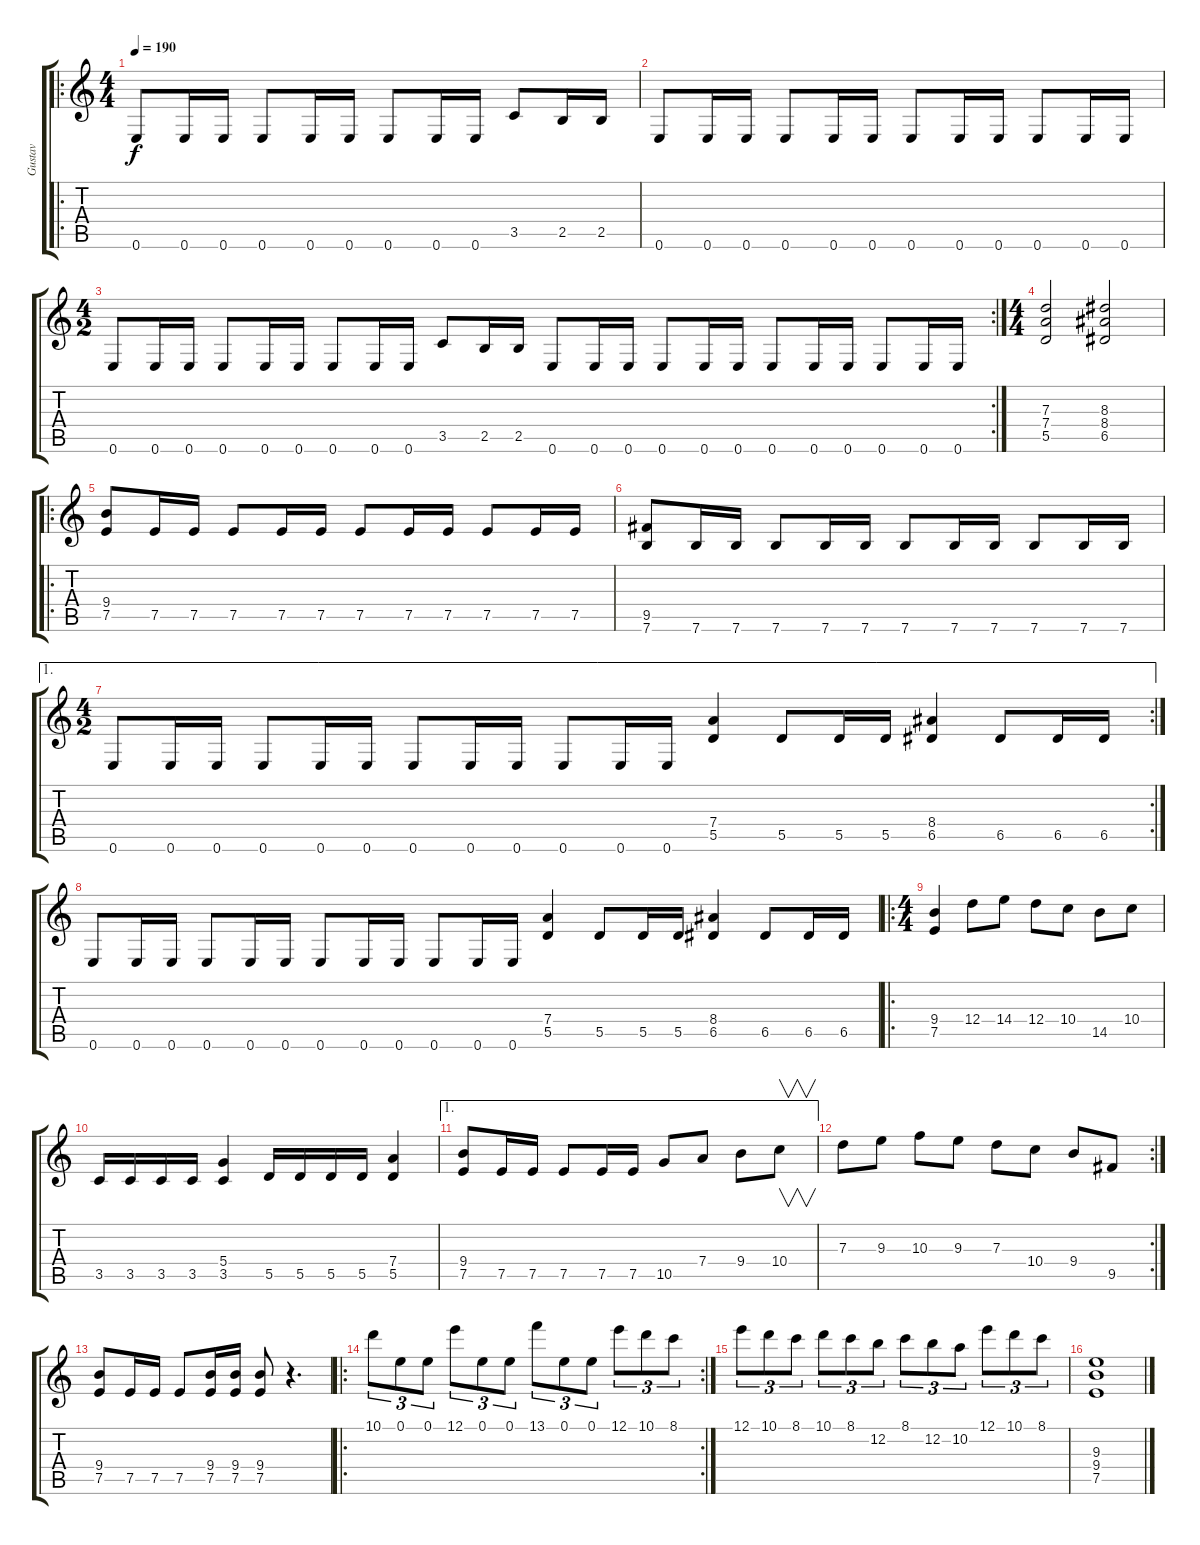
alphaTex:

\track ("Gustav" "Gustav") {instrument distortionguitar}
\staff {score tabs}
\tuning (E4 B3 G3 D3 A2 E2) {hide}
\ro
\ts (4 4)
\tempo 190
\clef g2
\ks c
0.6.8{dy f volume 13} 0.6.16 0.6.16 0.6.8 0.6.16 0.6.16 0.6.8 0.6.16 0.6.16 3.5.8 2.5.16 2.5.16 |
0.6.8 0.6.16 0.6.16 0.6.8 0.6.16 0.6.16 0.6.8 0.6.16 0.6.16 0.6.8 0.6.16 0.6.16 |
\rc 2
\ts (4 2)
0.6.8 0.6.16 0.6.16 0.6.8 0.6.16 0.6.16 0.6.8 0.6.16 0.6.16 3.5.8 2.5.16 2.5.16 0.6.8 0.6.16 0.6.16 0.6.8 0.6.16 0.6.16 0.6.8 0.6.16 0.6.16 0.6.8 0.6.16 0.6.16 |
\ts (4 4)
(7.3 7.4 5.5).2 (8.3 8.4 6.5).2 |
\ro
(9.4 7.5).8 7.5.16 7.5.16 7.5.8 7.5.16 7.5.16 7.5.8 7.5.16 7.5.16 7.5.8 7.5.16 7.5.16 |
(9.5 7.6).8 7.6.16 7.6.16 7.6.8 7.6.16 7.6.16 7.6.8 7.6.16 7.6.16 7.6.8 7.6.16 7.6.16 |
\ae 1
\rc 2
\ts (4 2)
0.6.8 0.6.16 0.6.16 0.6.8 0.6.16 0.6.16 0.6.8 0.6.16 0.6.16 0.6.8 0.6.16 0.6.16 (7.4 5.5).4 5.5.8 5.5.16 5.5.16 (8.4 6.5).4 6.5.8 6.5.16 6.5.16 |
0.6.8 0.6.16 0.6.16 0.6.8 0.6.16 0.6.16 0.6.8 0.6.16 0.6.16 0.6.8 0.6.16 0.6.16 (7.4 5.5).4 5.5.8 5.5.16 5.5.16 (8.4 6.5).4 6.5.8 6.5.16 6.5.16 |
\ro
\ts (4 4)
(9.4 7.5).4 12.4.8 14.4.8 12.4.8 10.4.8 14.5.8 10.4.8 |
3.5.16 3.5.16 3.5.16 3.5.16 (5.4 3.5).4 5.5.16 5.5.16 5.5.16 5.5.16 (7.4 5.5).4 |
\ae 1
(9.4 7.5).8 7.5.16 7.5.16 7.5.8 7.5.16 7.5.16 10.5.8 7.4.8 9.4.8 10.4.8{v} |
\rc 2
7.3.8 9.3.8 10.3.8 9.3.8 7.3.8 10.4.8 9.4.8 9.5.8 |
(9.4 7.5).8 7.5.16 7.5.16 7.5.8 (9.4 7.5).16 (9.4 7.5).16 (9.4 7.5).8 r.4{d} |
\ro
\rc 2
10.1.8{tu (3 2) volume 16} 0.1.8{tu (3 2)} 0.1.8{tu (3 2)} 12.1.8{tu (3 2)} 0.1.8{tu (3 2)} 0.1.8{tu (3 2)} 13.1.8{tu (3 2)} 0.1.8{tu (3 2)} 0.1.8{tu (3 2)} 12.1.8{tu (3 2)} 10.1.8{tu (3 2)} 8.1.8{tu (3 2)} |
12.1.8{tu (3 2)} 10.1.8{tu (3 2)} 8.1.8{tu (3 2)} 10.1.8{tu (3 2)} 8.1.8{tu (3 2)} 12.2.8{tu (3 2)} 8.1.8{tu (3 2)} 12.2.8{tu (3 2)} 10.2.8{tu (3 2)} 12.1.8{tu (3 2)} 10.1.8{tu (3 2)} 8.1.8{tu (3 2)} |
(9.3 9.4 7.5).1{volume 13}
